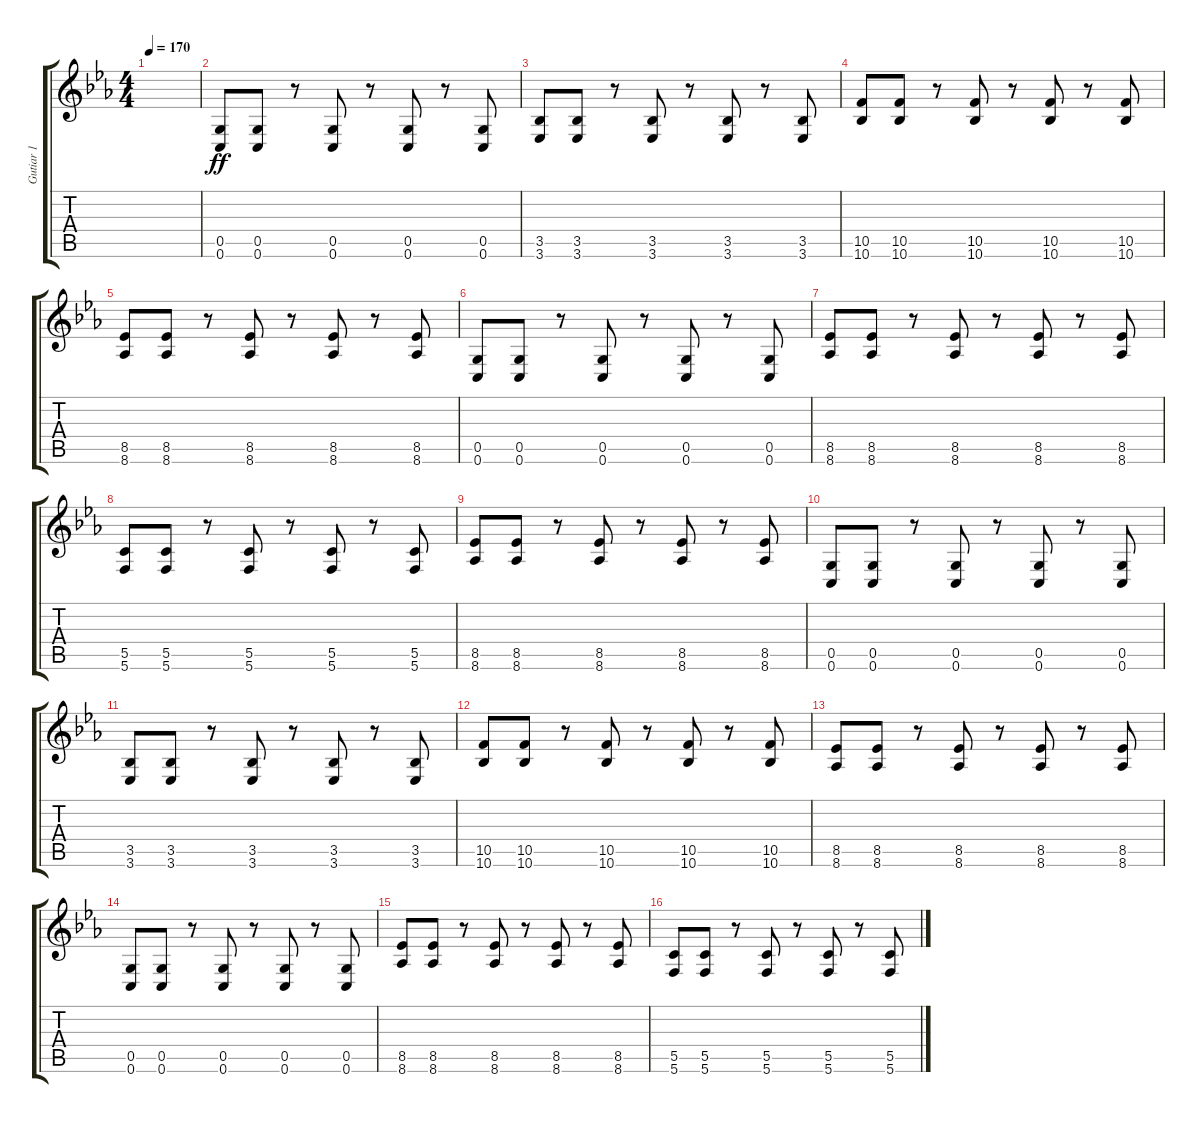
\track ("Gutiar 1" "Gutiar 1") {instrument distortionguitar}
\staff {score tabs}
\tuning (D4 A3 F3 C3 G2 C2) {hide}
\ts (4 4)
\tempo 170
\clef g2
\ks cminor
|
(0.5 0.6).8{dy ff} (0.5 0.6).8 r.8 (0.5 0.6).8 r.8 (0.5 0.6).8 r.8 (0.5 0.6).8 |
(3.5 3.6).8 (3.5 3.6).8 r.8 (3.5 3.6).8 r.8 (3.5 3.6).8 r.8 (3.5 3.6).8 |
(10.5 10.6).8 (10.5 10.6).8 r.8 (10.5 10.6).8 r.8 (10.5 10.6).8 r.8 (10.5 10.6).8 |
(8.5 8.6).8 (8.5 8.6).8 r.8 (8.5 8.6).8 r.8 (8.5 8.6).8 r.8 (8.5 8.6).8 |
(0.5 0.6).8 (0.5 0.6).8 r.8 (0.5 0.6).8 r.8 (0.5 0.6).8 r.8 (0.5 0.6).8 |
(8.5 8.6).8 (8.5 8.6).8 r.8 (8.5 8.6).8 r.8 (8.5 8.6).8 r.8 (8.5 8.6).8 |
(5.5 5.6).8 (5.5 5.6).8 r.8 (5.5 5.6).8 r.8 (5.5 5.6).8 r.8 (5.5 5.6).8 |
(8.5 8.6).8 (8.5 8.6).8 r.8 (8.5 8.6).8 r.8 (8.5 8.6).8 r.8 (8.5 8.6).8 |
(0.5 0.6).8 (0.5 0.6).8 r.8 (0.5 0.6).8 r.8 (0.5 0.6).8 r.8 (0.5 0.6).8 |
(3.5 3.6).8 (3.5 3.6).8 r.8 (3.5 3.6).8 r.8 (3.5 3.6).8 r.8 (3.5 3.6).8 |
(10.5 10.6).8 (10.5 10.6).8 r.8 (10.5 10.6).8 r.8 (10.5 10.6).8 r.8 (10.5 10.6).8 |
(8.5 8.6).8 (8.5 8.6).8 r.8 (8.5 8.6).8 r.8 (8.5 8.6).8 r.8 (8.5 8.6).8 |
(0.5 0.6).8 (0.5 0.6).8 r.8 (0.5 0.6).8 r.8 (0.5 0.6).8 r.8 (0.5 0.6).8 |
(8.5 8.6).8 (8.5 8.6).8 r.8 (8.5 8.6).8 r.8 (8.5 8.6).8 r.8 (8.5 8.6).8 |
(5.5 5.6).8 (5.5 5.6).8 r.8 (5.5 5.6).8 r.8 (5.5 5.6).8 r.8 (5.5 5.6).8
